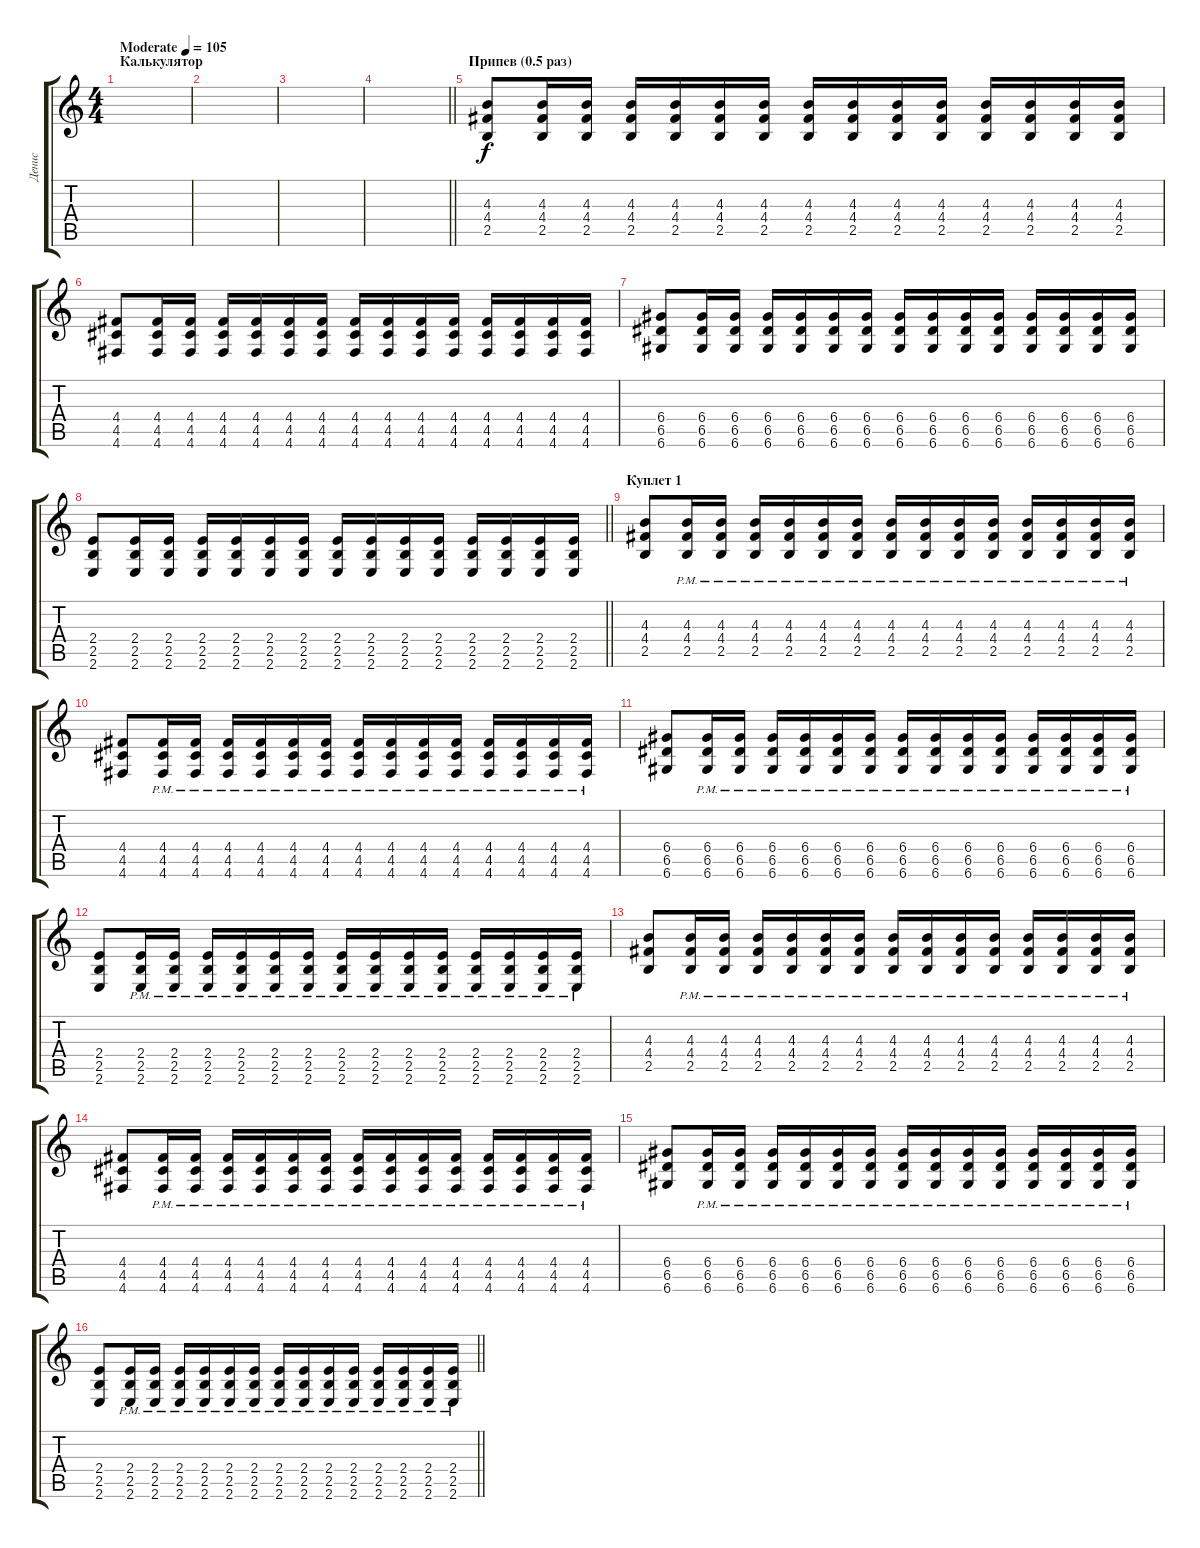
\track ("Денис" "Денис") {instrument distortionguitar}
\staff {score tabs}
\tuning (E4 B3 G3 D3 A2 D2) {hide}
\ts (4 4)
\section ("" "Калькулятор")
\tempo (105 "Moderate")
\clef g2
\ks c
|
|
|
\barLineRight lightlight
|
\section ("" "Припев (0.5 раз)")
(4.3 4.4 2.5).8 (4.3 4.4 2.5).16 (4.3 4.4 2.5).16 (4.3 4.4 2.5).16 (4.3 4.4 2.5).16 (4.3 4.4 2.5).16 (4.3 4.4 2.5).16 (4.3 4.4 2.5).16 (4.3 4.4 2.5).16 (4.3 4.4 2.5).16 (4.3 4.4 2.5).16 (4.3 4.4 2.5).16 (4.3 4.4 2.5).16 (4.3 4.4 2.5).16 (4.3 4.4 2.5).16 |
(4.4 4.5 4.6).8 (4.4 4.5 4.6).16 (4.4 4.5 4.6).16 (4.4 4.5 4.6).16 (4.4 4.5 4.6).16 (4.4 4.5 4.6).16 (4.4 4.5 4.6).16 (4.4 4.5 4.6).16 (4.4 4.5 4.6).16 (4.4 4.5 4.6).16 (4.4 4.5 4.6).16 (4.4 4.5 4.6).16 (4.4 4.5 4.6).16 (4.4 4.5 4.6).16 (4.4 4.5 4.6).16 |
(6.4 6.5 6.6).8 (6.4 6.5 6.6).16 (6.4 6.5 6.6).16 (6.4 6.5 6.6).16 (6.4 6.5 6.6).16 (6.4 6.5 6.6).16 (6.4 6.5 6.6).16 (6.4 6.5 6.6).16 (6.4 6.5 6.6).16 (6.4 6.5 6.6).16 (6.4 6.5 6.6).16 (6.4 6.5 6.6).16 (6.4 6.5 6.6).16 (6.4 6.5 6.6).16 (6.4 6.5 6.6).16 |
\barLineRight lightlight
(2.4 2.5 2.6).8 (2.4 2.5 2.6).16 (2.4 2.5 2.6).16 (2.4 2.5 2.6).16 (2.4 2.5 2.6).16 (2.4 2.5 2.6).16 (2.4 2.5 2.6).16 (2.4 2.5 2.6).16 (2.4 2.5 2.6).16 (2.4 2.5 2.6).16 (2.4 2.5 2.6).16 (2.4 2.5 2.6).16 (2.4 2.5 2.6).16 (2.4 2.5 2.6).16 (2.4 2.5 2.6).16 |
\section ("" "Куплет 1")
(4.3 4.4 2.5).8 (4.3{pm} 4.4{pm} 2.5{pm}).16 (4.3{pm} 4.4{pm} 2.5{pm}).16 (4.3{pm} 4.4{pm} 2.5{pm}).16 (4.3{pm} 4.4{pm} 2.5{pm}).16 (4.3{pm} 4.4{pm} 2.5{pm}).16 (4.3{pm} 4.4{pm} 2.5{pm}).16 (4.3{pm} 4.4{pm} 2.5{pm}).16 (4.3{pm} 4.4{pm} 2.5{pm}).16 (4.3{pm} 4.4{pm} 2.5{pm}).16 (4.3{pm} 4.4{pm} 2.5{pm}).16 (4.3{pm} 4.4{pm} 2.5{pm}).16 (4.3{pm} 4.4{pm} 2.5{pm}).16 (4.3{pm} 4.4{pm} 2.5{pm}).16 (4.3{pm} 4.4{pm} 2.5{pm}).16 |
(4.4 4.5 4.6).8 (4.4{pm} 4.5{pm} 4.6{pm}).16 (4.4{pm} 4.5{pm} 4.6{pm}).16 (4.4{pm} 4.5{pm} 4.6{pm}).16 (4.4{pm} 4.5{pm} 4.6{pm}).16 (4.4{pm} 4.5{pm} 4.6{pm}).16 (4.4{pm} 4.5{pm} 4.6{pm}).16 (4.4{pm} 4.5{pm} 4.6{pm}).16 (4.4{pm} 4.5{pm} 4.6{pm}).16 (4.4{pm} 4.5{pm} 4.6{pm}).16 (4.4{pm} 4.5{pm} 4.6{pm}).16 (4.4{pm} 4.5{pm} 4.6{pm}).16 (4.4{pm} 4.5{pm} 4.6{pm}).16 (4.4{pm} 4.5{pm} 4.6{pm}).16 (4.4{pm} 4.5{pm} 4.6{pm}).16 |
(6.4 6.5 6.6).8 (6.4{pm} 6.5{pm} 6.6{pm}).16 (6.4{pm} 6.5{pm} 6.6{pm}).16 (6.4{pm} 6.5{pm} 6.6{pm}).16 (6.4{pm} 6.5{pm} 6.6{pm}).16 (6.4{pm} 6.5{pm} 6.6{pm}).16 (6.4{pm} 6.5{pm} 6.6{pm}).16 (6.4{pm} 6.5{pm} 6.6{pm}).16 (6.4{pm} 6.5{pm} 6.6{pm}).16 (6.4{pm} 6.5{pm} 6.6{pm}).16 (6.4{pm} 6.5{pm} 6.6{pm}).16 (6.4{pm} 6.5{pm} 6.6{pm}).16 (6.4{pm} 6.5{pm} 6.6{pm}).16 (6.4{pm} 6.5{pm} 6.6{pm}).16 (6.4{pm} 6.5{pm} 6.6{pm}).16 |
(2.4 2.5 2.6).8 (2.4{pm} 2.5{pm} 2.6{pm}).16 (2.4{pm} 2.5{pm} 2.6{pm}).16 (2.4{pm} 2.5{pm} 2.6{pm}).16 (2.4{pm} 2.5{pm} 2.6{pm}).16 (2.4{pm} 2.5{pm} 2.6{pm}).16 (2.4{pm} 2.5{pm} 2.6{pm}).16 (2.4{pm} 2.5{pm} 2.6{pm}).16 (2.4{pm} 2.5{pm} 2.6{pm}).16 (2.4{pm} 2.5{pm} 2.6{pm}).16 (2.4{pm} 2.5{pm} 2.6{pm}).16 (2.4{pm} 2.5{pm} 2.6{pm}).16 (2.4{pm} 2.5{pm} 2.6{pm}).16 (2.4{pm} 2.5{pm} 2.6{pm}).16 (2.4{pm} 2.5{pm} 2.6{pm}).16 |
(4.3 4.4 2.5).8 (4.3{pm} 4.4{pm} 2.5{pm}).16 (4.3{pm} 4.4{pm} 2.5{pm}).16 (4.3{pm} 4.4{pm} 2.5{pm}).16 (4.3{pm} 4.4{pm} 2.5{pm}).16 (4.3{pm} 4.4{pm} 2.5{pm}).16 (4.3{pm} 4.4{pm} 2.5{pm}).16 (4.3{pm} 4.4{pm} 2.5{pm}).16 (4.3{pm} 4.4{pm} 2.5{pm}).16 (4.3{pm} 4.4{pm} 2.5{pm}).16 (4.3{pm} 4.4{pm} 2.5{pm}).16 (4.3{pm} 4.4{pm} 2.5{pm}).16 (4.3{pm} 4.4{pm} 2.5{pm}).16 (4.3{pm} 4.4{pm} 2.5{pm}).16 (4.3{pm} 4.4{pm} 2.5{pm}).16 |
(4.4 4.5 4.6).8 (4.4{pm} 4.5{pm} 4.6{pm}).16 (4.4{pm} 4.5{pm} 4.6{pm}).16 (4.4{pm} 4.5{pm} 4.6{pm}).16 (4.4{pm} 4.5{pm} 4.6{pm}).16 (4.4{pm} 4.5{pm} 4.6{pm}).16 (4.4{pm} 4.5{pm} 4.6{pm}).16 (4.4{pm} 4.5{pm} 4.6{pm}).16 (4.4{pm} 4.5{pm} 4.6{pm}).16 (4.4{pm} 4.5{pm} 4.6{pm}).16 (4.4{pm} 4.5{pm} 4.6{pm}).16 (4.4{pm} 4.5{pm} 4.6{pm}).16 (4.4{pm} 4.5{pm} 4.6{pm}).16 (4.4{pm} 4.5{pm} 4.6{pm}).16 (4.4{pm} 4.5{pm} 4.6{pm}).16 |
(6.4 6.5 6.6).8 (6.4{pm} 6.5{pm} 6.6{pm}).16 (6.4{pm} 6.5{pm} 6.6{pm}).16 (6.4{pm} 6.5{pm} 6.6{pm}).16 (6.4{pm} 6.5{pm} 6.6{pm}).16 (6.4{pm} 6.5{pm} 6.6{pm}).16 (6.4{pm} 6.5{pm} 6.6{pm}).16 (6.4{pm} 6.5{pm} 6.6{pm}).16 (6.4{pm} 6.5{pm} 6.6{pm}).16 (6.4{pm} 6.5{pm} 6.6{pm}).16 (6.4{pm} 6.5{pm} 6.6{pm}).16 (6.4{pm} 6.5{pm} 6.6{pm}).16 (6.4{pm} 6.5{pm} 6.6{pm}).16 (6.4{pm} 6.5{pm} 6.6{pm}).16 (6.4{pm} 6.5{pm} 6.6{pm}).16 |
\barLineRight lightlight
(2.4 2.5 2.6).8 (2.4{pm} 2.5{pm} 2.6{pm}).16 (2.4{pm} 2.5{pm} 2.6{pm}).16 (2.4{pm} 2.5{pm} 2.6{pm}).16 (2.4{pm} 2.5{pm} 2.6{pm}).16 (2.4{pm} 2.5{pm} 2.6{pm}).16 (2.4{pm} 2.5{pm} 2.6{pm}).16 (2.4{pm} 2.5{pm} 2.6{pm}).16 (2.4{pm} 2.5{pm} 2.6{pm}).16 (2.4{pm} 2.5{pm} 2.6{pm}).16 (2.4{pm} 2.5{pm} 2.6{pm}).16 (2.4{pm} 2.5{pm} 2.6{pm}).16 (2.4{pm} 2.5{pm} 2.6{pm}).16 (2.4{pm} 2.5{pm} 2.6{pm}).16 (2.4{pm} 2.5{pm} 2.6{pm}).16
